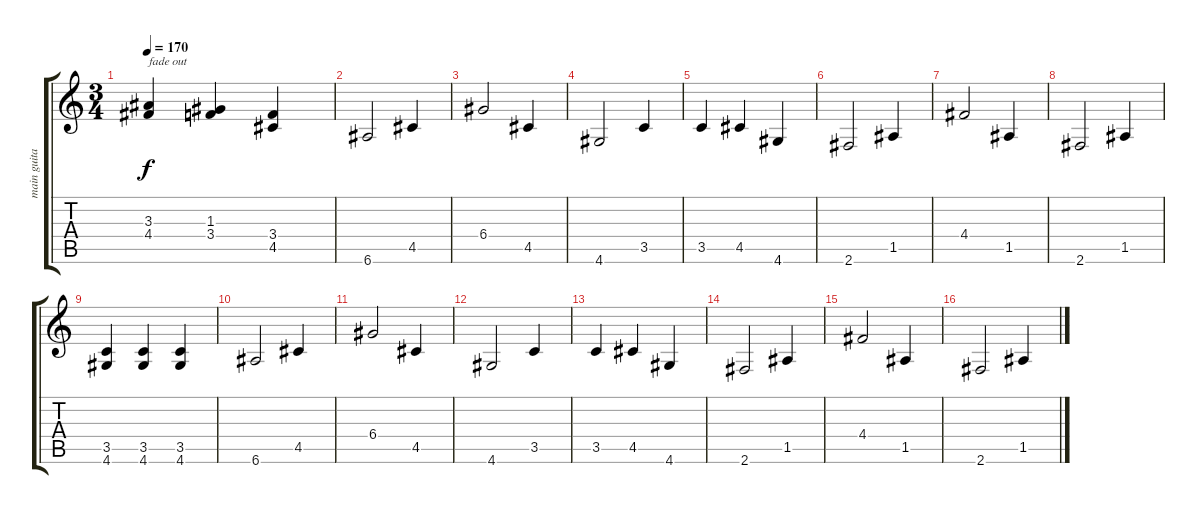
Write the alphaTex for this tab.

\track ("main guitar" "main guita") {instrument distortionguitar}
\staff {score tabs}
\tuning (E4 B3 G3 D3 A2 E2) {hide}
\ts (3 4)
\tempo 170
\clef g2
\ks c
(3.3 4.4).4{txt "fade out" dy f} (1.3 3.4).4 (3.4 4.5).4 |
6.6.2 4.5.4 |
6.4.2 4.5.4 |
4.6.2 3.5.4 |
3.5.4 4.5.4 4.6.4 |
2.6.2 1.5.4 |
4.4.2 1.5.4 |
2.6.2 1.5.4 |
(3.5 4.6).4 (3.5 4.6).4 (3.5 4.6).4 |
6.6.2 4.5.4 |
6.4.2 4.5.4 |
4.6.2 3.5.4 |
3.5.4 4.5.4 4.6.4 |
2.6.2 1.5.4 |
4.4.2 1.5.4 |
2.6.2 1.5.4
